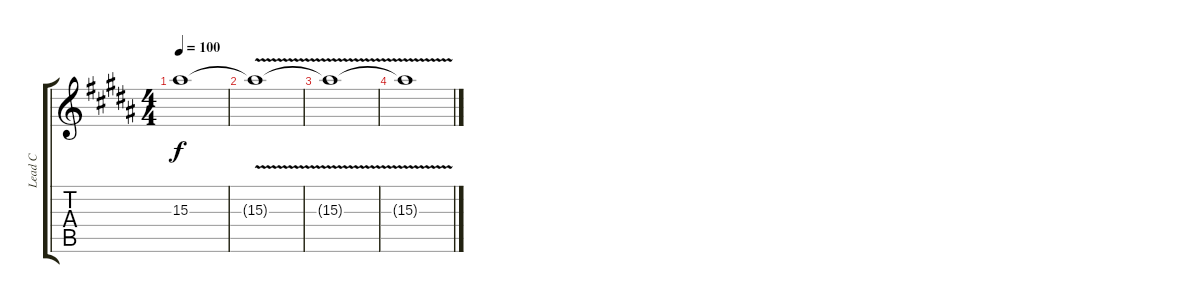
\track ("Lead C" "Lead C") {instrument distortionguitar}
\staff {score tabs}
\tuning (E4 B3 G3 D3 A2 E2) {hide}
\ts (4 4)
\tempo 100
\clef g2
\ks b
15.3{t}.1{dy f} |
15.3{v t}.1 |
15.3{v t}.1 |
15.3{t}.1
